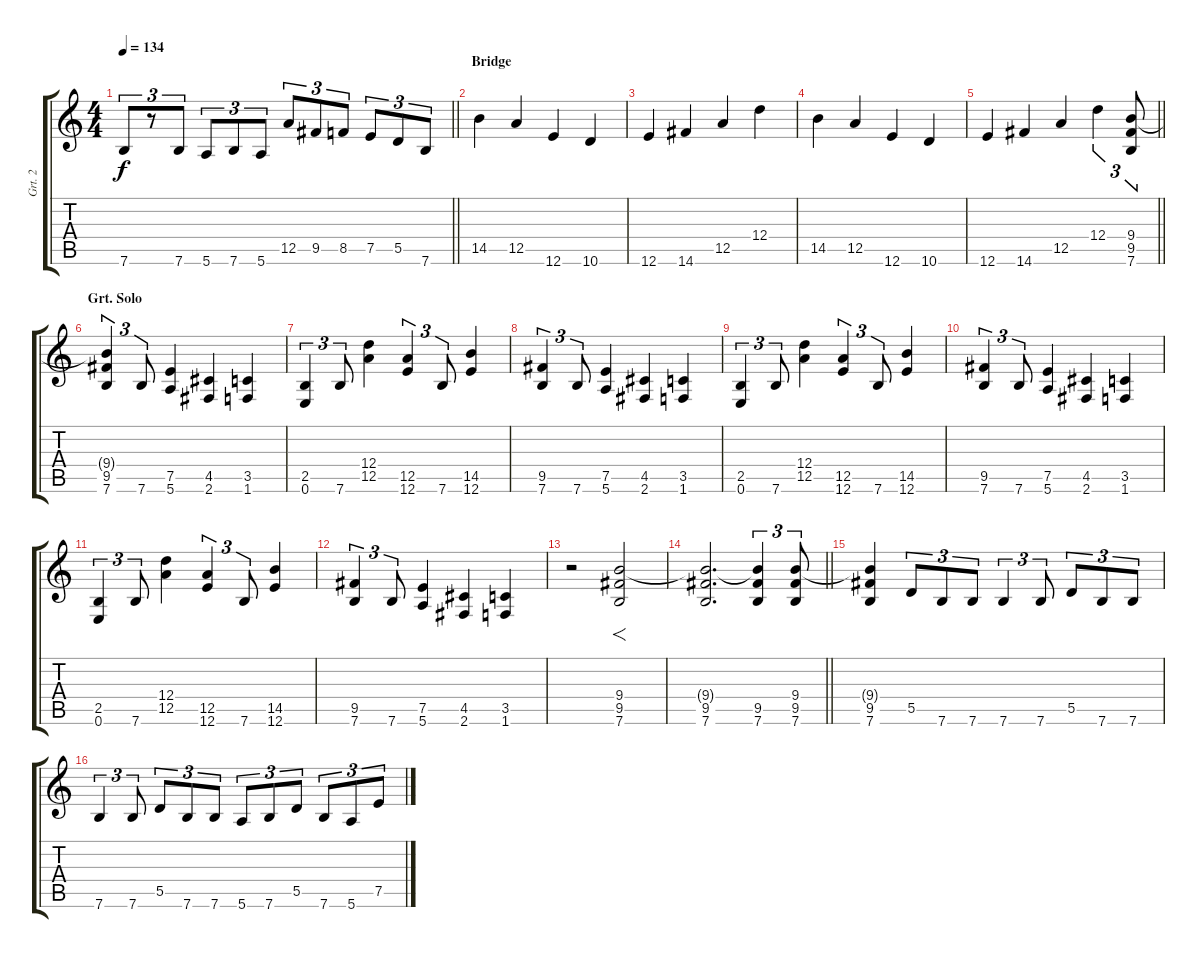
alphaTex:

\track ("Grt. 2" "Grt. 2") {instrument distortionguitar}
\staff {score tabs}
\tuning (E4 B3 G3 D3 A2 E2) {hide}
\ts (4 4)
\tempo 134
\clef g2
\barLineRight lightlight
\ks c
7.6.8{tu (3 2) dy f} r.8{tu (3 2)} 7.6.8{tu (3 2)} 5.6.8{tu (3 2)} 7.6.8{tu (3 2)} 5.6.8{tu (3 2)} 12.5.8{tu (3 2)} 9.5.8{tu (3 2)} 8.5.8{tu (3 2)} 7.5.8{tu (3 2)} 5.5.8{tu (3 2)} 7.6.8{tu (3 2)} |
\section ("" "Bridge")
14.5.4 12.5.4 12.6.4 10.6.4 |
12.6.4 14.6.4 12.5.4 12.4.4 |
14.5.4 12.5.4 12.6.4 10.6.4 |
\barLineRight lightlight
12.6.4 14.6.4 12.5.4 12.4.4{tu (3 2)} (9.4 9.5 7.6).8{tu (3 2)} |
\section ("" "Grt. Solo")
(9.4{t} 9.5 7.6).4{tu (3 2)} 7.6.8{tu (3 2)} (7.5 5.6).4 (4.5 2.6).4 (3.5 1.6).4 |
(2.5 0.6).4{tu (3 2)} 7.6.8{tu (3 2)} (12.4 12.5).4 (12.5 12.6).4{tu (3 2)} 7.6.8{tu (3 2)} (14.5 12.6).4 |
(9.5 7.6).4{tu (3 2)} 7.6.8{tu (3 2)} (7.5 5.6).4 (4.5 2.6).4 (3.5 1.6).4 |
(2.5 0.6).4{tu (3 2)} 7.6.8{tu (3 2)} (12.4 12.5).4 (12.5 12.6).4{tu (3 2)} 7.6.8{tu (3 2)} (14.5 12.6).4 |
(9.5 7.6).4{tu (3 2)} 7.6.8{tu (3 2)} (7.5 5.6).4 (4.5 2.6).4 (3.5 1.6).4 |
(2.5 0.6).4{tu (3 2)} 7.6.8{tu (3 2)} (12.4 12.5).4 (12.5 12.6).4{tu (3 2)} 7.6.8{tu (3 2)} (14.5 12.6).4 |
(9.5 7.6).4{tu (3 2)} 7.6.8{tu (3 2)} (7.5 5.6).4 (4.5 2.6).4 (3.5 1.6).4 |
r.2 (9.4 9.5 7.6).2{f} |
\barLineRight lightlight
(9.4{t} 9.5 7.6).2{d} (9.4{t} 9.5 7.6).4{tu (3 2)} (9.4 9.5 7.6).8{tu (3 2)} |
(9.4{t} 9.5 7.6).4 5.5.8{tu (3 2)} 7.6.8{tu (3 2)} 7.6.8{tu (3 2)} 7.6.4{tu (3 2)} 7.6.8{tu (3 2)} 5.5.8{tu (3 2)} 7.6.8{tu (3 2)} 7.6.8{tu (3 2)} |
7.6.4{tu (3 2)} 7.6.8{tu (3 2)} 5.5.8{tu (3 2)} 7.6.8{tu (3 2)} 7.6.8{tu (3 2)} 5.6.8{tu (3 2)} 7.6.8{tu (3 2)} 5.5.8{tu (3 2)} 7.6.8{tu (3 2)} 5.6.8{tu (3 2)} 7.5.8{tu (3 2)}
